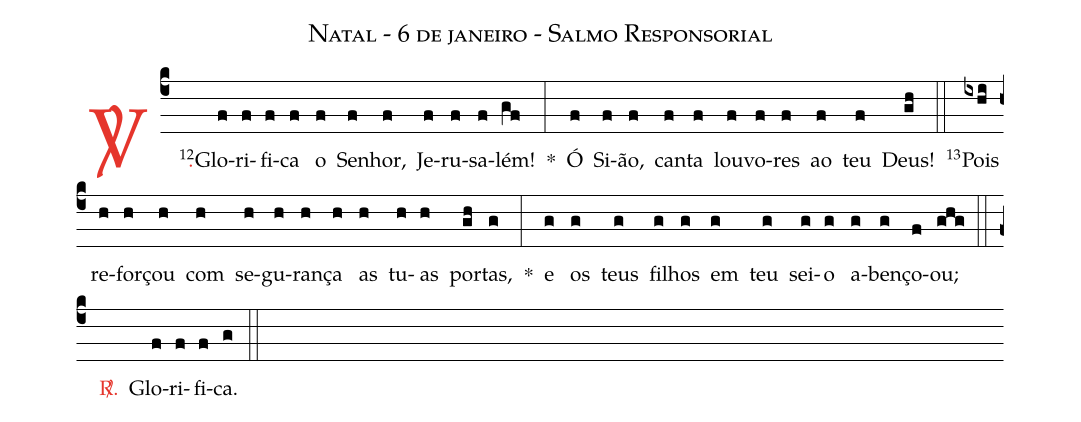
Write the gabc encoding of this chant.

name: Natal - 6 de janeiro - Salmo Responsorial;
%%
(c4)

<c><sp>V/</sp>.</c>() <v>\VSup{12}</v>Glo(f)ri(f)fi(f)ca(f) o(f) Se(f)nhor,(f) Je(f)ru(f)sa(f)lém!(gf) *(:)
Ó(f) Si(f)ão,(f) can(f)ta(f) lou(f)vo(f)res(f) ao(f) teu(f) Deus!(gh)

(::)

<v>\VSup{13}</v>Pois(ixhi) re(h)for(h)çou(h) com(h) se(h)gu(h)ran(h)ça(h) as(h) tu(h)as(h) por(gh)tas,(g) *(:)
e(g) os(g) teus(g) fi(g)lhos(g) em(g) teu(g) sei(g)o(g) a(g)ben(g)ço(f)ou;(ghg)

(::)

<c><sp>R/</sp>.</c>() Glo(f)ri(f)fi(f)ca.(g)

(::)
